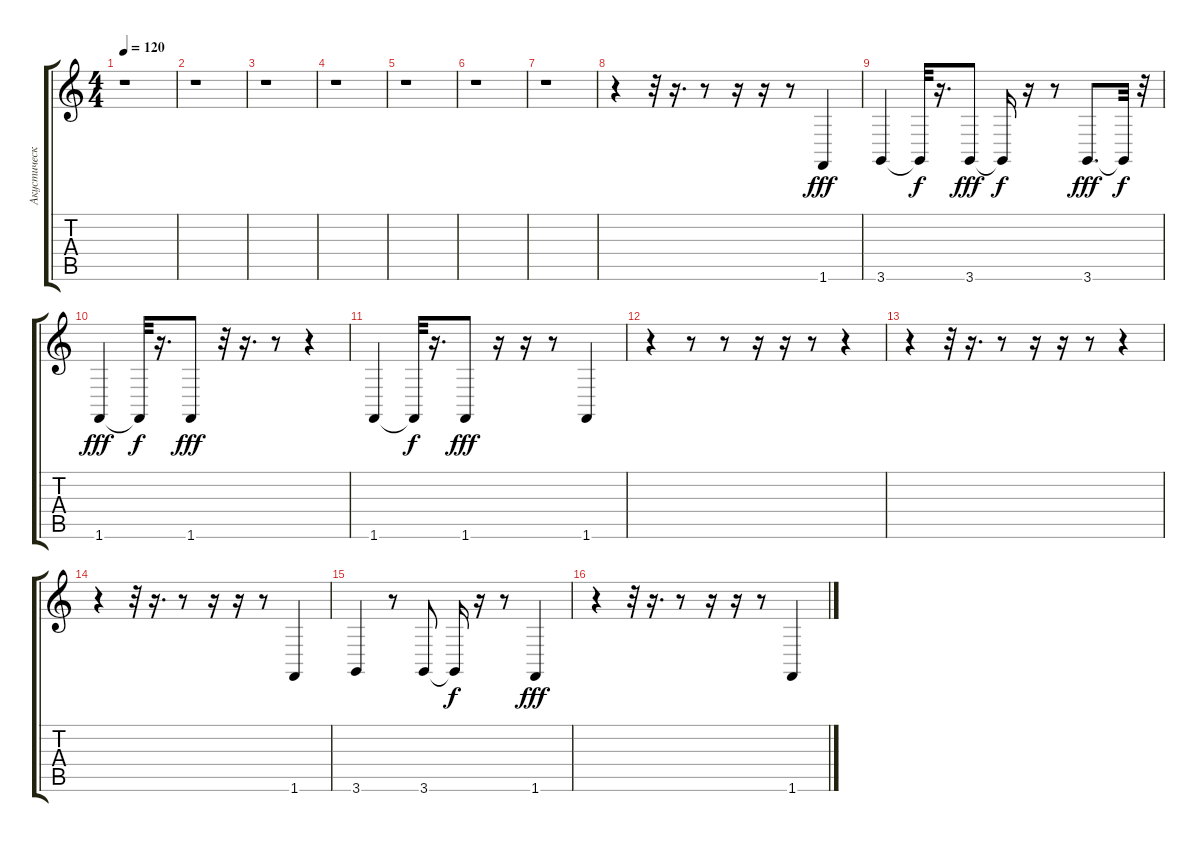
\track ("Акустический Гранд Роял" "Акустическ") {instrument acousticgrandpiano}
\staff {score tabs}
\tuning (E4 B3 G3 D3 A2 E2) {hide}
\ts (4 4)
\tempo 120
\clef g2
\ks c
r.1{dy ff} |
r.1 |
r.1 |
r.1 |
r.1 |
r.1 |
r.1 |
r.4 r.32 r.16{d} r.8 r.16 r.16 r.8 1.6.4{dy fff} |
3.6.4 3.6{t}.32{dy f} r.16{d} 3.6.8{dy fff} 3.6{t}.16{dy f} r.16 r.8 3.6.8{d dy fff} 3.6{t}.32{dy f} r.32 |
1.6.4{dy fff} 1.6{t}.32{dy f} r.16{d} 1.6.8{dy fff} r.32 r.16{d} r.8 r.4 |
1.6.4 1.6{t}.32{dy f} r.16{d} 1.6.8{dy fff} r.16 r.16 r.8 1.6.4 |
r.4 r.8 r.8 r.16 r.16 r.8 r.4 |
r.4 r.32 r.16{d} r.8 r.16 r.16 r.8 r.4 |
r.4 r.32 r.16{d} r.8 r.16 r.16 r.8 1.6.4 |
3.6.4 r.8 3.6.8 3.6{t}.16{dy f} r.16 r.8 1.6.4{dy fff} |
r.4 r.32 r.16{d} r.8 r.16 r.16 r.8 1.6.4
